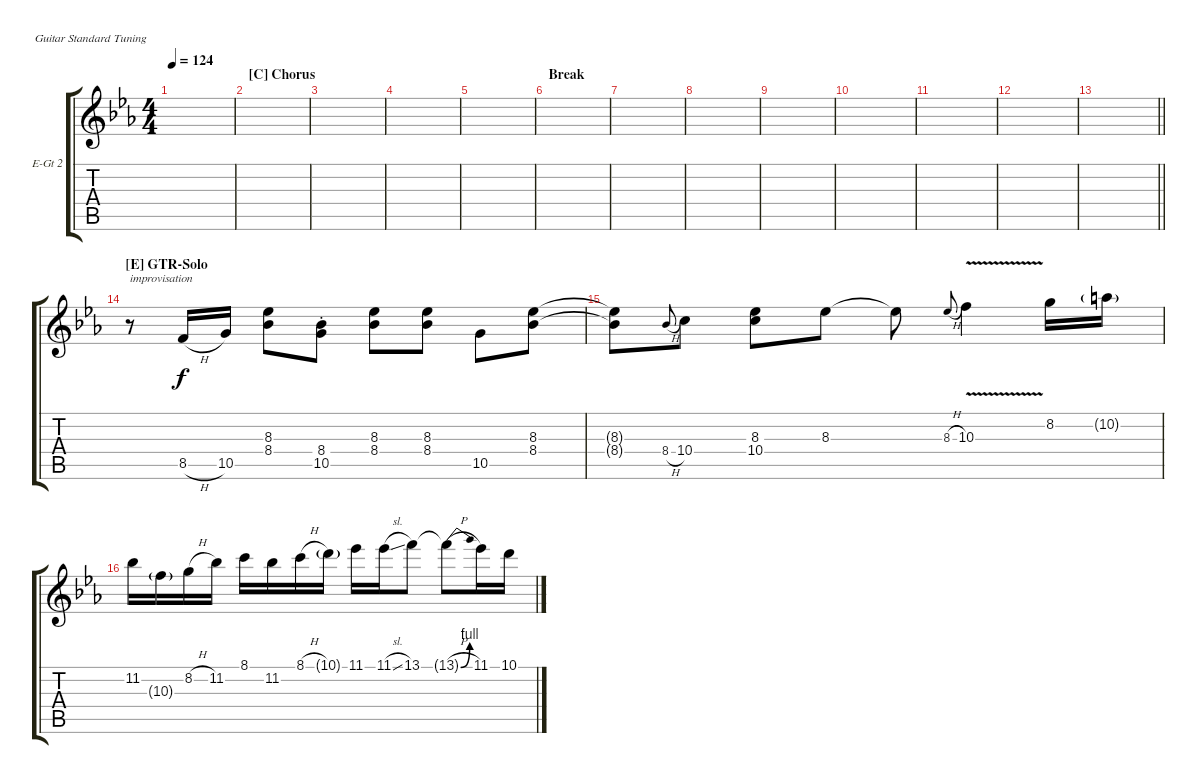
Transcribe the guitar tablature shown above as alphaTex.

\bracketExtendMode groupsimilarinstruments
\firstSystemTrackNameOrientation horizontal
\otherSystemsTrackNameOrientation horizontal
\track ("Lead Guitar" "E-Gt 2") {instrument overdrivenguitar}
\staff {score tabs}
\tuning (E4 B3 G3 D3 A2 E2)
\ts (4 4)
\tempo 124
\clef g2
\ks cminor
|
\section ("C" "Chorus")
|
|
|
|
\section ("" "Break")
|
|
|
|
|
|
|
\barLineRight lightlight
|
\section ("E" "GTR-Solo")
r.8{txt "improvisation"} 8.5{h}.16 10.5.16 (8.4 8.3).8 (10.5{st} 8.4{st}).8 (8.4 8.3).8 (8.3 8.4).8 10.5.8 (8.4 8.3).8 |
(8.3{t} 8.4{t}).8 8.4{h}.8{gr onbeat} 10.4.8 (10.4 8.3).8 8.3.8 8.3{t}.8 8.3{h}.8{gr onbeat} 10.3{v}.4 8.2.16 10.2{g}.16 |
11.2.16 10.3{g}.16 8.2{h}.16 11.2.16 8.1.16 11.2.16 8.1{h}.16 10.1{g}.16 11.1.16 11.1{sl}.16 13.1.8 13.1{be (bend 0 0 15 4) h t}.8 11.1.16 10.1.16
